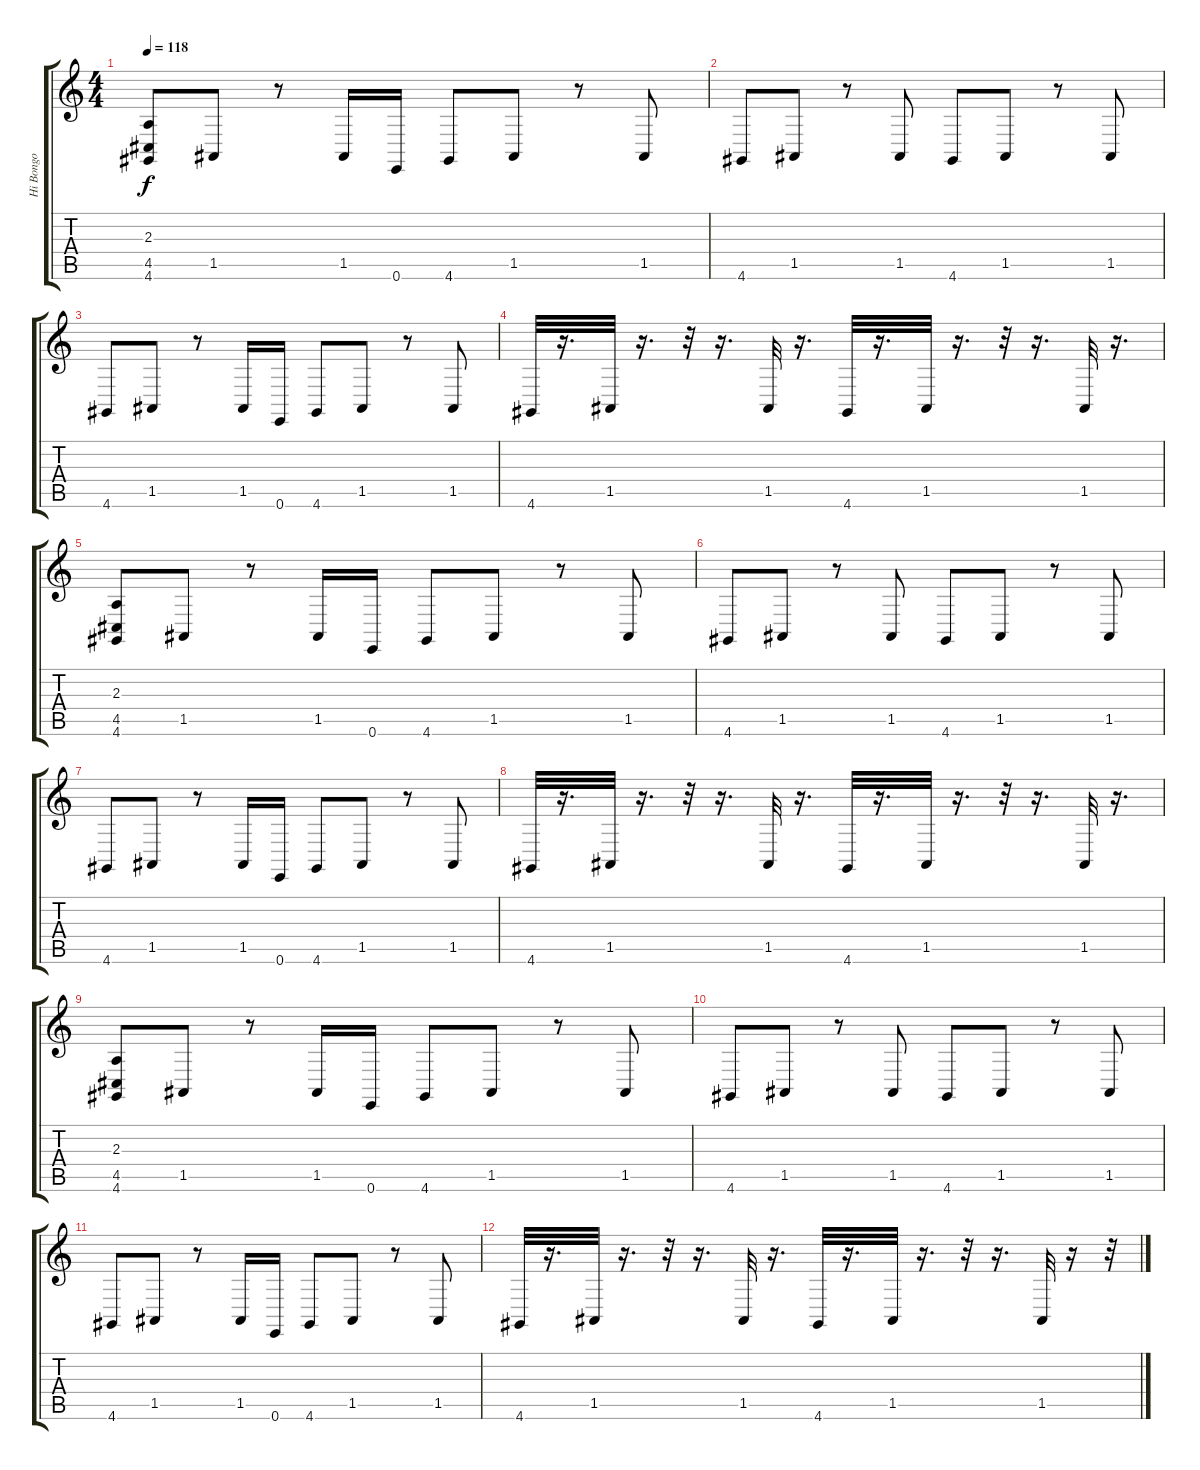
\track ("Hi Bongo" "Hi Bongo") {instrument acousticgrandpiano}
\staff {score tabs}
\tuning (E4 B3 G3 D3 A2 E2) {hide}
\ts (4 4)
\tempo 118
\clef g2
\ks c
(2.3 4.5 4.6).8{dy f} 1.5.8 r.8 1.5.16 0.6.16 4.6.8 1.5.8 r.8 1.5.8 |
4.6.8 1.5.8 r.8 1.5.8 4.6.8 1.5.8 r.8 1.5.8 |
4.6.8 1.5.8 r.8 1.5.16 0.6.16 4.6.8 1.5.8 r.8 1.5.8 |
4.6.32 r.16{d} 1.5.32 r.16{d} r.32 r.16{d} 1.5.32 r.16{d} 4.6.32 r.16{d} 1.5.32 r.16{d} r.32 r.16{d} 1.5.32 r.16{d} |
(2.3 4.5 4.6).8 1.5.8 r.8 1.5.16 0.6.16 4.6.8 1.5.8 r.8 1.5.8 |
4.6.8 1.5.8 r.8 1.5.8 4.6.8 1.5.8 r.8 1.5.8 |
4.6.8 1.5.8 r.8 1.5.16 0.6.16 4.6.8 1.5.8 r.8 1.5.8 |
4.6.32 r.16{d} 1.5.32 r.16{d} r.32 r.16{d} 1.5.32 r.16{d} 4.6.32 r.16{d} 1.5.32 r.16{d} r.32 r.16{d} 1.5.32 r.16{d} |
(2.3 4.5 4.6).8{volume 13} 1.5.8{volume 13} r.8{volume 14} 1.5.16{volume 13} 0.6.16{volume 13} 4.6.8{volume 13} 1.5.8{volume 12} r.8{volume 12} 1.5.8{volume 11} |
4.6.8{volume 10} 1.5.8{volume 10} r.8{volume 9} 1.5.8{volume 9} 4.6.8{volume 8} 1.5.8{volume 8} r.8{volume 7} 1.5.8{volume 7} |
4.6.8{volume 6} 1.5.8{volume 6} r.8{volume 5} 1.5.16{volume 5} 0.6.16{volume 4} 4.6.8{volume 4} 1.5.8{volume 3} r.8{volume 3} 1.5.8{volume 2} |
4.6.32{volume 2} r.16{d} 1.5.32{volume 1} r.16{d} r.32{volume 1} r.16{d} 1.5.32{volume 0} r.16{d} 4.6.32{volume 0} r.16{d} 1.5.32 r.16{d} r.32 r.16{d} 1.5.32 r.16 r.32
